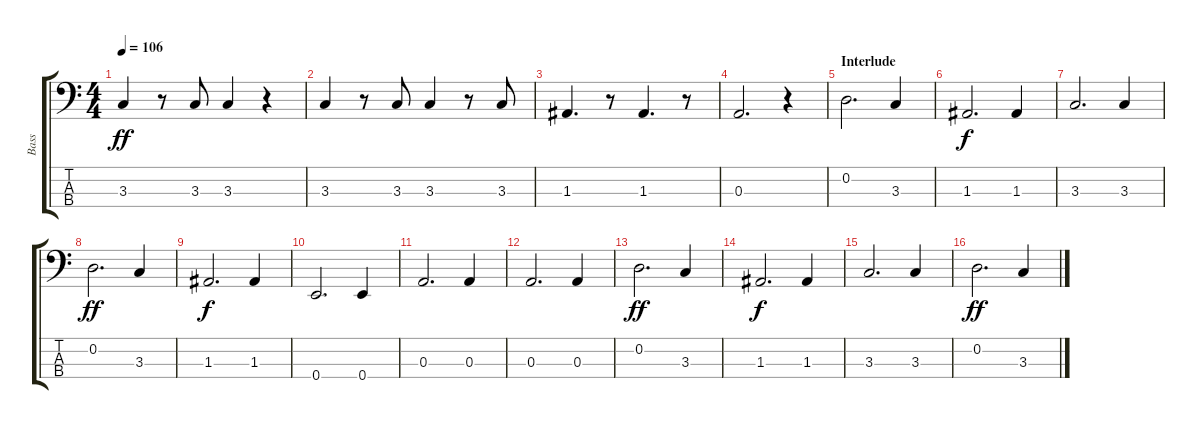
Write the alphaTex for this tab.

\track ("Bass" "Bass") {instrument electricbassfinger}
\staff {score tabs}
\tuning (G2 D2 A1 E1) {hide}
\ts (4 4)
\tempo 106
\clef f4
\ks c
3.3.4{dy ff} r.8 3.3.8 3.3.4 r.4 |
3.3.4 r.8 3.3.8 3.3.4 r.8 3.3.8 |
1.3.4{d} r.8 1.3.4{d} r.8 |
0.3.2{d} r.4 |
\section ("" "Interlude")
0.2.2{d} 3.3.4 |
1.3.2{d dy f} 1.3.4 |
3.3.2{d} 3.3.4 |
0.2.2{d dy ff} 3.3.4 |
1.3.2{d dy f} 1.3.4 |
0.4.2{d} 0.4.4 |
0.3.2{d} 0.3.4 |
0.3.2{d} 0.3.4 |
0.2.2{d dy ff} 3.3.4 |
1.3.2{d dy f} 1.3.4 |
3.3.2{d} 3.3.4 |
0.2.2{d dy ff} 3.3.4
